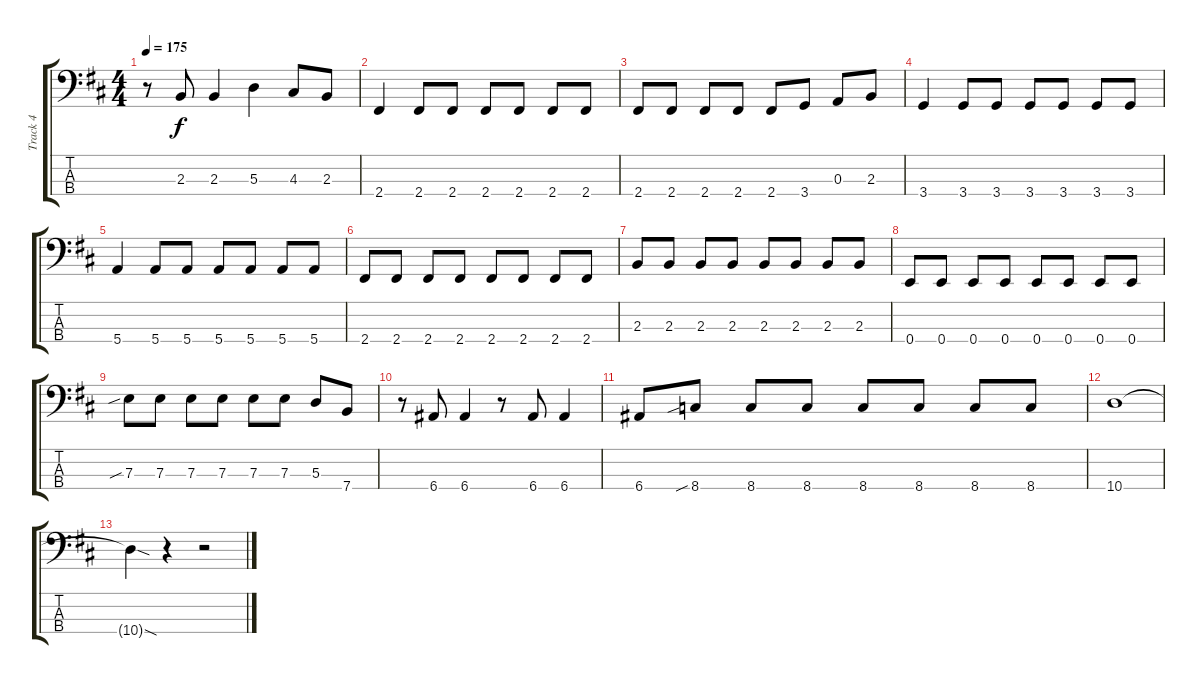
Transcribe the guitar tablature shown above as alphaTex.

\track ("Track 4" "Track 4") {instrument electricbassfinger}
\staff {score tabs}
\tuning (G2 D2 A1 E1) {hide}
\ts (4 4)
\tempo 175
\clef f4
\ks d
r.8{dy f} 2.3.8 2.3.4 5.3.4 4.3.8 2.3.8 |
2.4.4 2.4.8 2.4.8 2.4.8 2.4.8 2.4.8 2.4.8 |
2.4.8 2.4.8 2.4.8 2.4.8 2.4.8 3.4.8 0.3.8 2.3.8 |
3.4.4 3.4.8 3.4.8 3.4.8 3.4.8 3.4.8 3.4.8 |
5.4.4 5.4.8 5.4.8 5.4.8 5.4.8 5.4.8 5.4.8 |
2.4.8 2.4.8 2.4.8 2.4.8 2.4.8 2.4.8 2.4.8 2.4.8 |
2.3.8 2.3.8 2.3.8 2.3.8 2.3.8 2.3.8 2.3.8 2.3.8 |
0.4.8 0.4.8 0.4.8 0.4.8 0.4.8 0.4.8 0.4.8 0.4.8 |
7.3{sib}.8 7.3.8 7.3.8 7.3.8 7.3.8 7.3.8 5.3.8 7.4.8 |
r.8 6.4.8 6.4.4 r.8 6.4.8 6.4.4 |
6.4.8 8.4{sib}.8 8.4.8 8.4.8 8.4.8 8.4.8 8.4.8 8.4.8 |
10.4.1 |
10.4{sod t}.4 r.4 r.2
